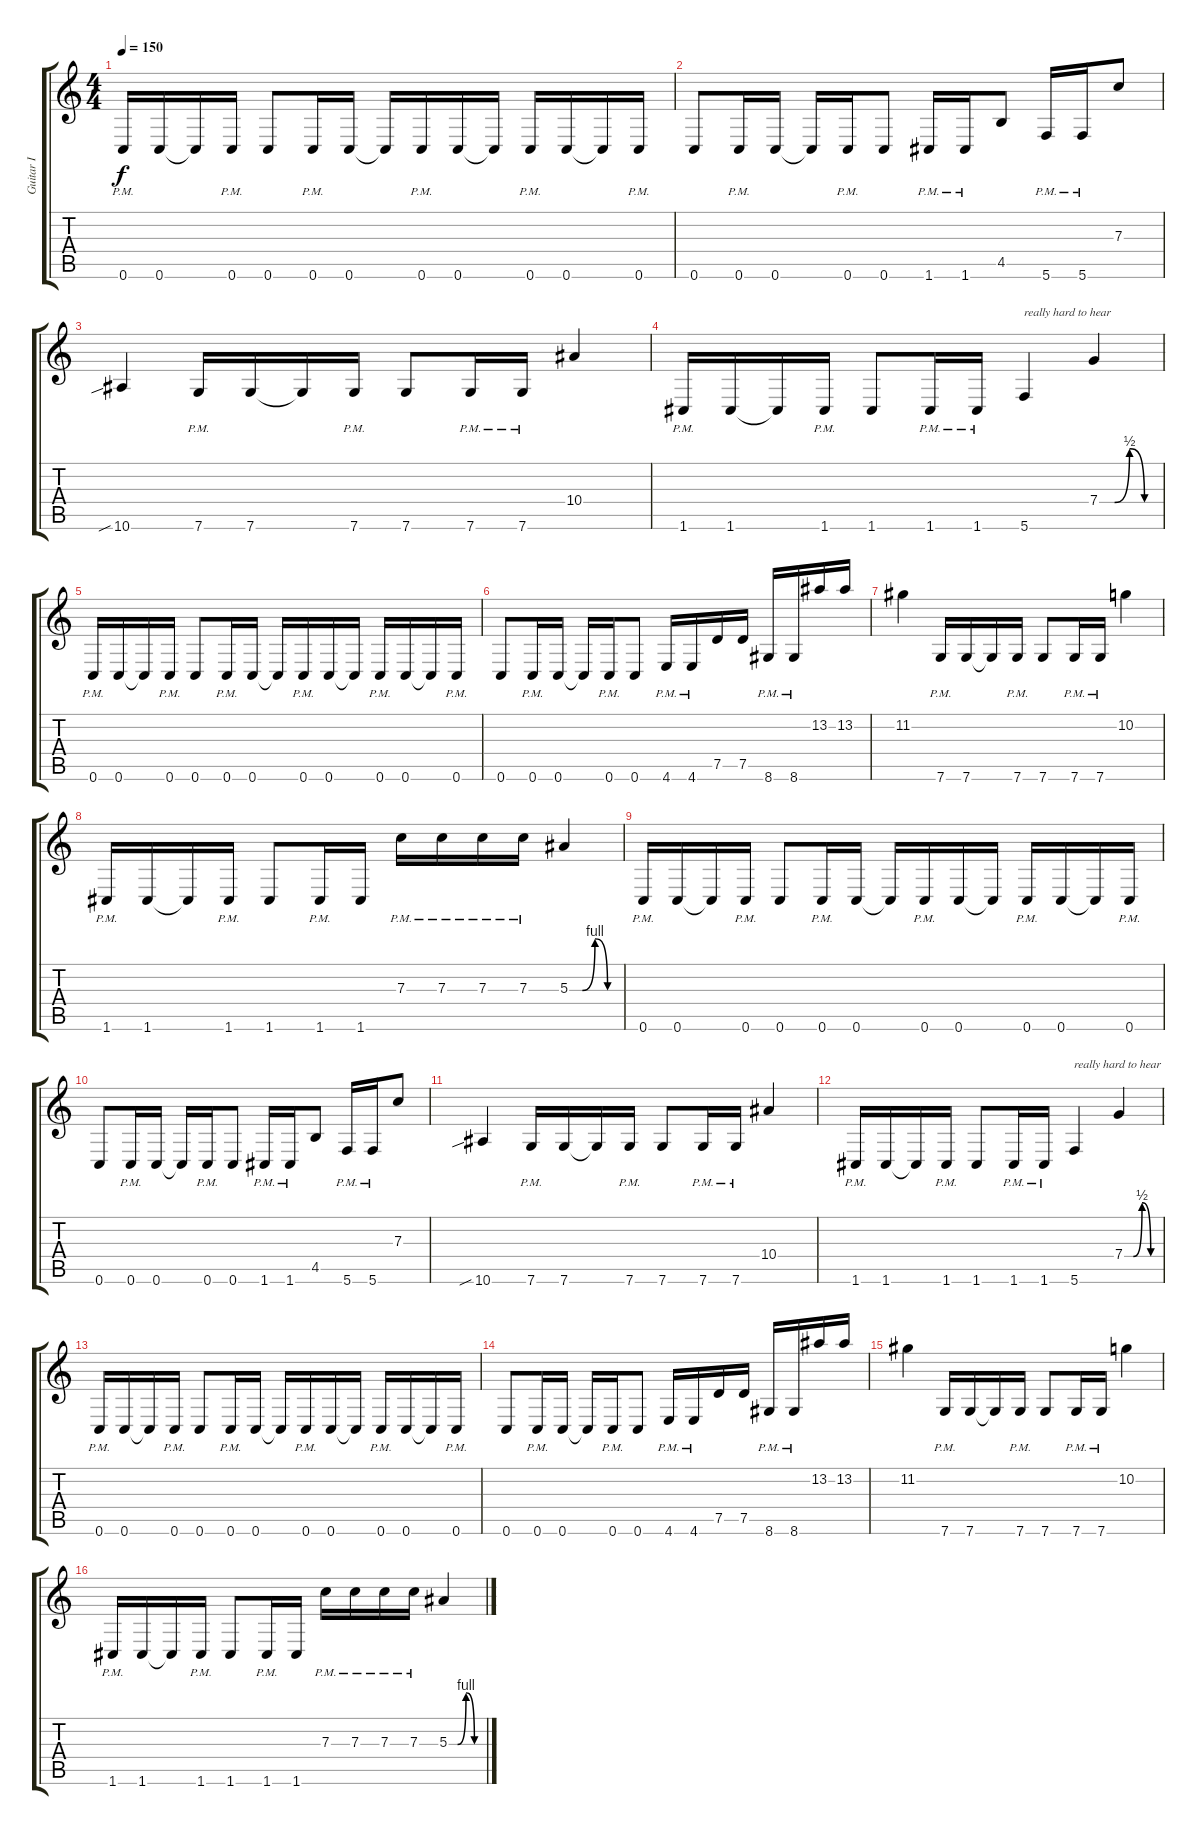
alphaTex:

\track ("Guitar I" "Guitar I") {instrument distortionguitar}
\staff {score tabs}
\tuning (D4 A3 F3 C3 G2 C2) {hide}
\ts (4 4)
\tempo 150
\clef g2
\ks c
0.6{pm}.16{dy f} 0.6.16 0.6{t}.16 0.6{pm}.16 0.6.8 0.6{pm}.16 0.6.16 0.6{t}.16 0.6{pm}.16 0.6.16 0.6{t}.16 0.6{pm}.16 0.6.16 0.6{t}.16 0.6{pm}.16 |
0.6.8 0.6{pm}.16 0.6.16 0.6{t}.16 0.6{pm}.16 0.6.8 1.6{pm}.16 1.6{pm}.16 4.5.8 5.6{pm}.16 5.6{pm}.16 7.3.8 |
10.6{sib}.4 7.6{pm}.16 7.6.16 7.6{t}.16 7.6{pm}.16 7.6.8 7.6{pm}.16 7.6{pm}.16 10.4.4 |
1.6{pm}.16 1.6.16 1.6{t}.16 1.6{pm}.16 1.6.8 1.6{pm}.16 1.6{pm}.16 5.6.4{txt "really hard to hear"} 7.4{be (custom 0 0 15 0 30 2 45 0 60 0)}.4 |
0.6{pm}.16 0.6.16 0.6{t}.16 0.6{pm}.16 0.6.8 0.6{pm}.16 0.6.16 0.6{t}.16 0.6{pm}.16 0.6.16 0.6{t}.16 0.6{pm}.16 0.6.16 0.6{t}.16 0.6{pm}.16 |
0.6.8 0.6{pm}.16 0.6.16 0.6{t}.16 0.6{pm}.16 0.6.8 4.6{pm}.16 4.6{pm}.16 7.5.16 7.5.16 8.6{pm}.16 8.6{pm}.16 13.2.16 13.2.16 |
11.2.4 7.6{pm}.16 7.6.16 7.6{t}.16 7.6{pm}.16 7.6.8 7.6{pm}.16 7.6{pm}.16 10.2.4 |
1.6{pm}.16 1.6.16 1.6{t}.16 1.6{pm}.16 1.6.8 1.6{pm}.16 1.6.16 7.3{pm}.16 7.3{pm}.16 7.3{pm}.16 7.3{pm}.16 5.3{be (custom 0 0 15 0 30 4 45 0 60 0)}.4 |
0.6{pm}.16 0.6.16 0.6{t}.16 0.6{pm}.16 0.6.8 0.6{pm}.16 0.6.16 0.6{t}.16 0.6{pm}.16 0.6.16 0.6{t}.16 0.6{pm}.16 0.6.16 0.6{t}.16 0.6{pm}.16 |
0.6.8 0.6{pm}.16 0.6.16 0.6{t}.16 0.6{pm}.16 0.6.8 1.6{pm}.16 1.6{pm}.16 4.5.8 5.6{pm}.16 5.6{pm}.16 7.3.8 |
10.6{sib}.4 7.6{pm}.16 7.6.16 7.6{t}.16 7.6{pm}.16 7.6.8 7.6{pm}.16 7.6{pm}.16 10.4.4 |
1.6{pm}.16 1.6.16 1.6{t}.16 1.6{pm}.16 1.6.8 1.6{pm}.16 1.6{pm}.16 5.6.4{txt "really hard to hear"} 7.4{be (custom 0 0 15 0 30 2 45 0 60 0)}.4 |
0.6{pm}.16 0.6.16 0.6{t}.16 0.6{pm}.16 0.6.8 0.6{pm}.16 0.6.16 0.6{t}.16 0.6{pm}.16 0.6.16 0.6{t}.16 0.6{pm}.16 0.6.16 0.6{t}.16 0.6{pm}.16 |
0.6.8 0.6{pm}.16 0.6.16 0.6{t}.16 0.6{pm}.16 0.6.8 4.6{pm}.16 4.6{pm}.16 7.5.16 7.5.16 8.6{pm}.16 8.6{pm}.16 13.2.16 13.2.16 |
11.2.4 7.6{pm}.16 7.6.16 7.6{t}.16 7.6{pm}.16 7.6.8 7.6{pm}.16 7.6{pm}.16 10.2.4 |
1.6{pm}.16 1.6.16 1.6{t}.16 1.6{pm}.16 1.6.8 1.6{pm}.16 1.6.16 7.3{pm}.16 7.3{pm}.16 7.3{pm}.16 7.3{pm}.16 5.3{be (custom 0 0 15 0 30 4 45 0 60 0)}.4
